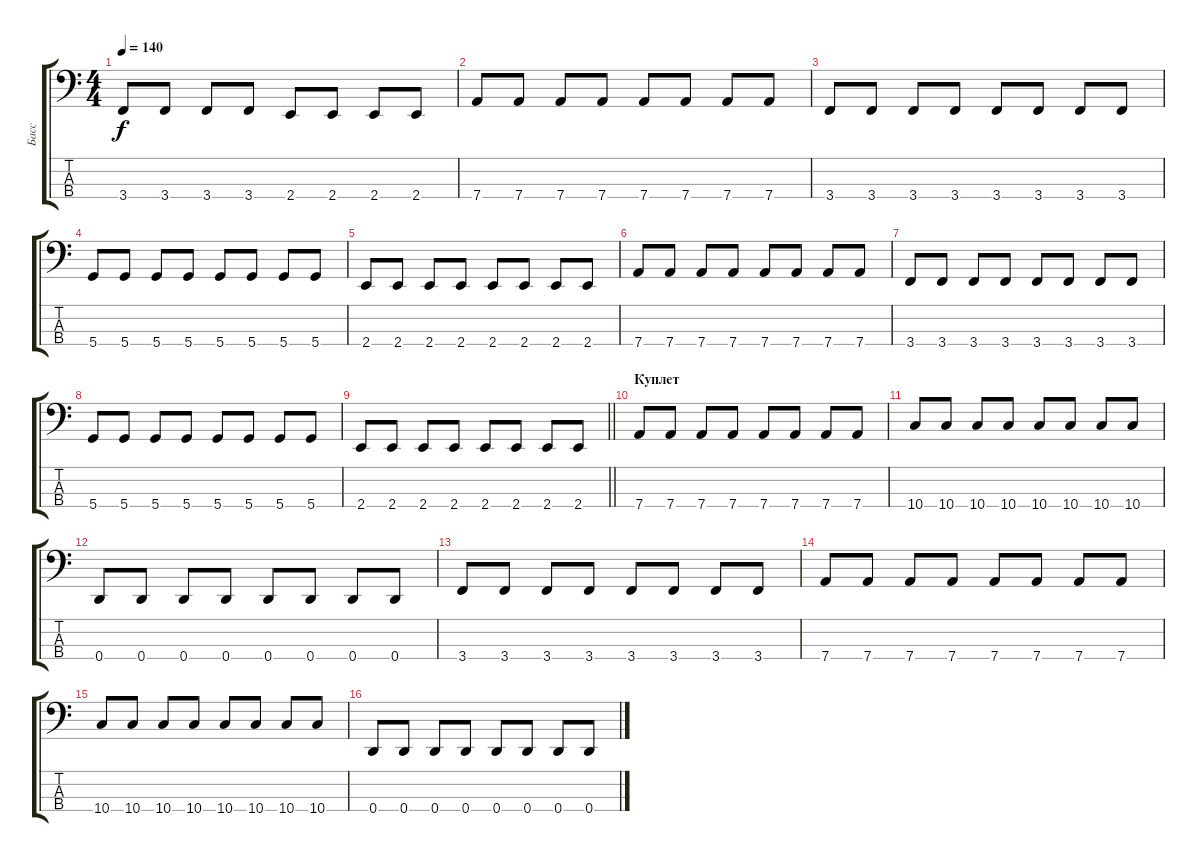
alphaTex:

\track ("Басс" "Басс") {instrument electricbassfinger}
\staff {score tabs}
\tuning (G2 D2 A1 D1) {hide}
\ts (4 4)
\tempo 140
\clef f4
\ks c
3.4.8{dy f} 3.4.8 3.4.8 3.4.8 2.4.8 2.4.8 2.4.8 2.4.8 |
7.4.8 7.4.8 7.4.8 7.4.8 7.4.8 7.4.8 7.4.8 7.4.8 |
3.4.8 3.4.8 3.4.8 3.4.8 3.4.8 3.4.8 3.4.8 3.4.8 |
5.4.8 5.4.8 5.4.8 5.4.8 5.4.8 5.4.8 5.4.8 5.4.8 |
2.4.8 2.4.8 2.4.8 2.4.8 2.4.8 2.4.8 2.4.8 2.4.8 |
7.4.8 7.4.8 7.4.8 7.4.8 7.4.8 7.4.8 7.4.8 7.4.8 |
3.4.8 3.4.8 3.4.8 3.4.8 3.4.8 3.4.8 3.4.8 3.4.8 |
5.4.8 5.4.8 5.4.8 5.4.8 5.4.8 5.4.8 5.4.8 5.4.8 |
\barLineRight lightlight
2.4.8 2.4.8 2.4.8 2.4.8 2.4.8 2.4.8 2.4.8 2.4.8 |
\section ("" "Куплет")
7.4.8 7.4.8 7.4.8 7.4.8 7.4.8 7.4.8 7.4.8 7.4.8 |
10.4.8 10.4.8 10.4.8 10.4.8 10.4.8 10.4.8 10.4.8 10.4.8 |
0.4.8 0.4.8 0.4.8 0.4.8 0.4.8 0.4.8 0.4.8 0.4.8 |
3.4.8 3.4.8 3.4.8 3.4.8 3.4.8 3.4.8 3.4.8 3.4.8 |
7.4.8 7.4.8 7.4.8 7.4.8 7.4.8 7.4.8 7.4.8 7.4.8 |
10.4.8 10.4.8 10.4.8 10.4.8 10.4.8 10.4.8 10.4.8 10.4.8 |
0.4.8 0.4.8 0.4.8 0.4.8 0.4.8 0.4.8 0.4.8 0.4.8
